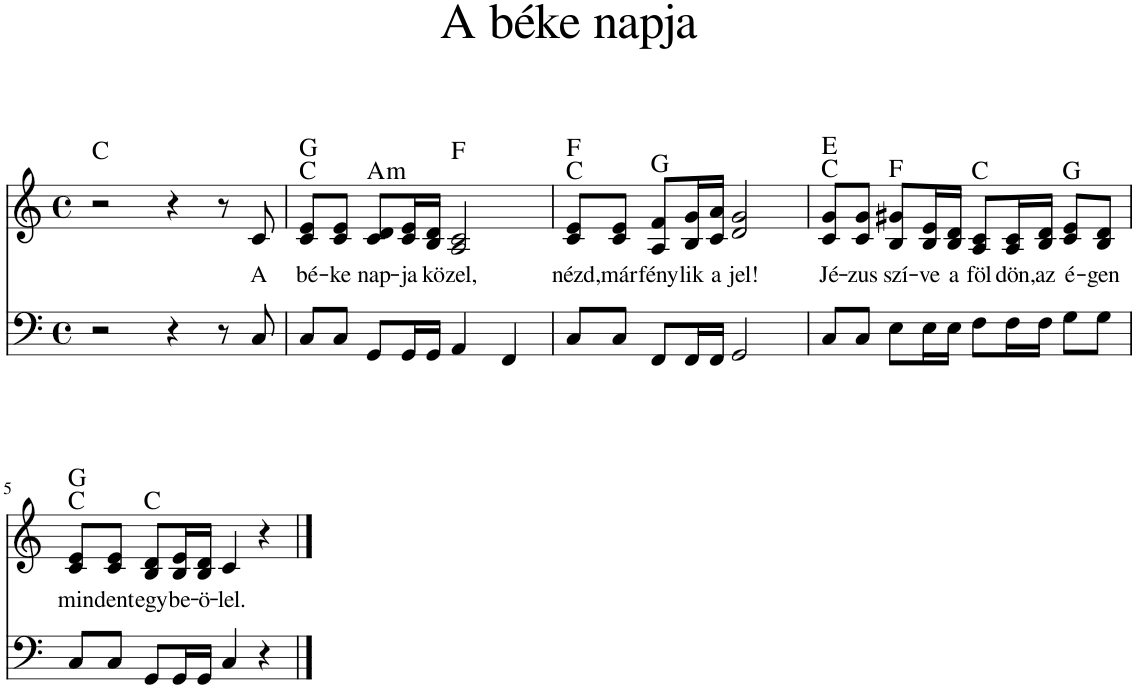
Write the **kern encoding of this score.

**kern	**kern	**text	**harte
*part2	*part1	*part1	*part1
*staff2	*staff1	*staff1	*
*I"Voice	*I"Piano	*	*
*	*I'Pno	*	*
*clefF4	*clefG2	*	*
*k[]	*k[]	*	*
*M4/4	*M4/4	*	*
*met(c)	*met(c)	*	*
=1	=1	=1	=1
2r	2r	.	C:maj
4r	4r	.	.
8r	8r	.	.
!	!	!LO:LY:b	!
8C/	8c/	A	.
=2	=2	=2	=2
!	!	!LO:LY:b	!
8C/L	8c/ 8e/L	bé-	C:maj G:maj
!	!	!LO:LY:b	!
8C/J	8c/ 8e/J	-ke	.
!	!	!LO:LY:b	!LO:H:kt=m
8GG/L	8c/ 8d/L	nap-	A:min
!	!	!LO:LY:b	!
16GG/L	16c/ 16e/L	-ja	.
!	!	!LO:LY:b	!
16GG/JJ	16B/ 16d/JJ	kö-	.
!	!	!LO:LY:b	!
4AA/	2A/ 2c/	-zel,	F:maj
4FF/	.	.	.
=3	=3	=3	=3
!	!	!LO:LY:b	!
8C/L	8c/ 8e/L	nézd,	C:maj F:maj
!	!	!LO:LY:b	!
8C/J	8c/ 8e/J	már	.
!	!	!LO:LY:b	!
8FF/L	8A/ 8f/L	fény-	G:maj
!	!	!LO:LY:b	!
16FF/L	16B/ 16g/L	-lik	.
!	!	!LO:LY:b	!
16FF/JJ	16c/ 16a/JJ	a	.
!	!	!LO:LY:b	!
2GG/	2d/ 2g/	jel!	.
=4	=4	=4	=4
!	!	!LO:LY:b	!
8C/L	8c/ 8g/L	Jé-	C:maj E:maj
!	!	!LO:LY:b	!
8C/J	8c/ 8g/J	-zus	.
!	!	!LO:LY:b	!
8E\L	8B/ 8g#X/L	szí-	F:maj
!	!	!LO:LY:b	!
16E\L	16B/ 16e/L	-ve	.
!	!	!LO:LY:b	!
16E\JJ	16B/ 16d/JJ	a	.
!	!	!LO:LY:b	!
8F\L	8A/ 8c/L	föl-	C:maj
!	!	!LO:LY:b	!
16F\L	16A/ 16c/L	-dön,	.
!	!	!LO:LY:b	!
16F\JJ	16B/ 16d/JJ	az	.
!	!	!LO:LY:b	!
8G\L	8c/ 8e/L	é-	G:maj
!	!	!LO:LY:b	!
8G\J	8B/ 8d/J	-gen	.
!!LO:LB:g=z
=5	=5	=5	=5
!	!	!LO:LY:b	!
8C/L	8c/ 8e/L	min-	C:maj G:maj
!	!	!LO:LY:b	!
8C/J	8c/ 8e/J	-dent	.
!	!	!LO:LY:b	!
8GG/L	8B/ 8d/L	egy-	C:maj
!	!	!LO:LY:b	!
16GG/L	16B/ 16e/L	-be-	.
!	!	!LO:LY:b	!
16GG/JJ	16B/ 16d/JJ	-ö-	.
!	!	!LO:LY:b	!
4C/	4c/	-lel.	.
4r	4r	.	.
==	==	==	==
*-	*-	*-	*-
